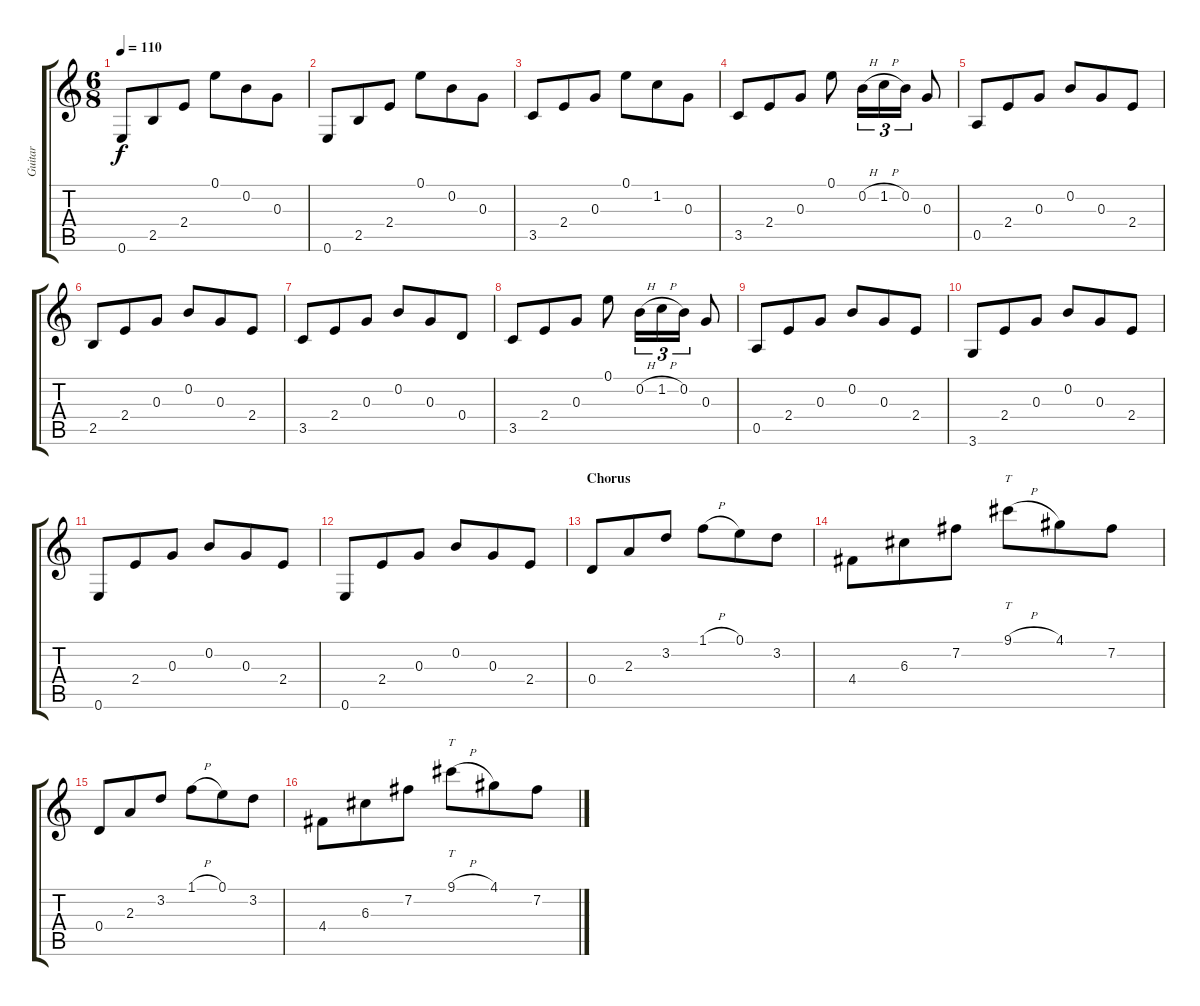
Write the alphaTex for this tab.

\track ("Guitar" "Guitar") {instrument acousticguitarnylon}
\staff {score tabs}
\tuning (E4 B3 G3 D3 A2 E2) {hide}
\ts (6 8)
\tempo 110
\clef g2
\ks c
0.6.8{dy f} 2.5.8 2.4.8 0.1.8 0.2.8 0.3.8 |
0.6.8 2.5.8 2.4.8 0.1.8 0.2.8 0.3.8 |
3.5.8 2.4.8 0.3.8 0.1.8 1.2.8 0.3.8 |
3.5.8 2.4.8 0.3.8 0.1.8 0.2{h}.16{tu (3 2)} 1.2{h}.16{tu (3 2)} 0.2.16{tu (3 2)} 0.3.8 |
0.5.8 2.4.8 0.3.8 0.2.8 0.3.8 2.4.8 |
2.5.8 2.4.8 0.3.8 0.2.8 0.3.8 2.4.8 |
3.5.8 2.4.8 0.3.8 0.2.8 0.3.8 0.4.8 |
3.5.8 2.4.8 0.3.8 0.1.8 0.2{h}.16{tu (3 2)} 1.2{h}.16{tu (3 2)} 0.2.16{tu (3 2)} 0.3.8 |
0.5.8 2.4.8 0.3.8 0.2.8 0.3.8 2.4.8 |
3.6.8 2.4.8 0.3.8 0.2.8 0.3.8 2.4.8 |
0.6.8 2.4.8 0.3.8 0.2.8 0.3.8 2.4.8 |
0.6.8 2.4.8 0.3.8 0.2.8 0.3.8 2.4.8 |
\section ("" "Chorus")
0.4.8 2.3.8 3.2.8 1.1{h}.8 0.1.8 3.2.8 |
4.4.8 6.3.8 7.2.8 9.1{h}.8{tt} 4.1.8 7.2.8 |
0.4.8 2.3.8 3.2.8 1.1{h}.8 0.1.8 3.2.8 |
4.4.8 6.3.8 7.2.8 9.1{h}.8{tt} 4.1.8 7.2.8
